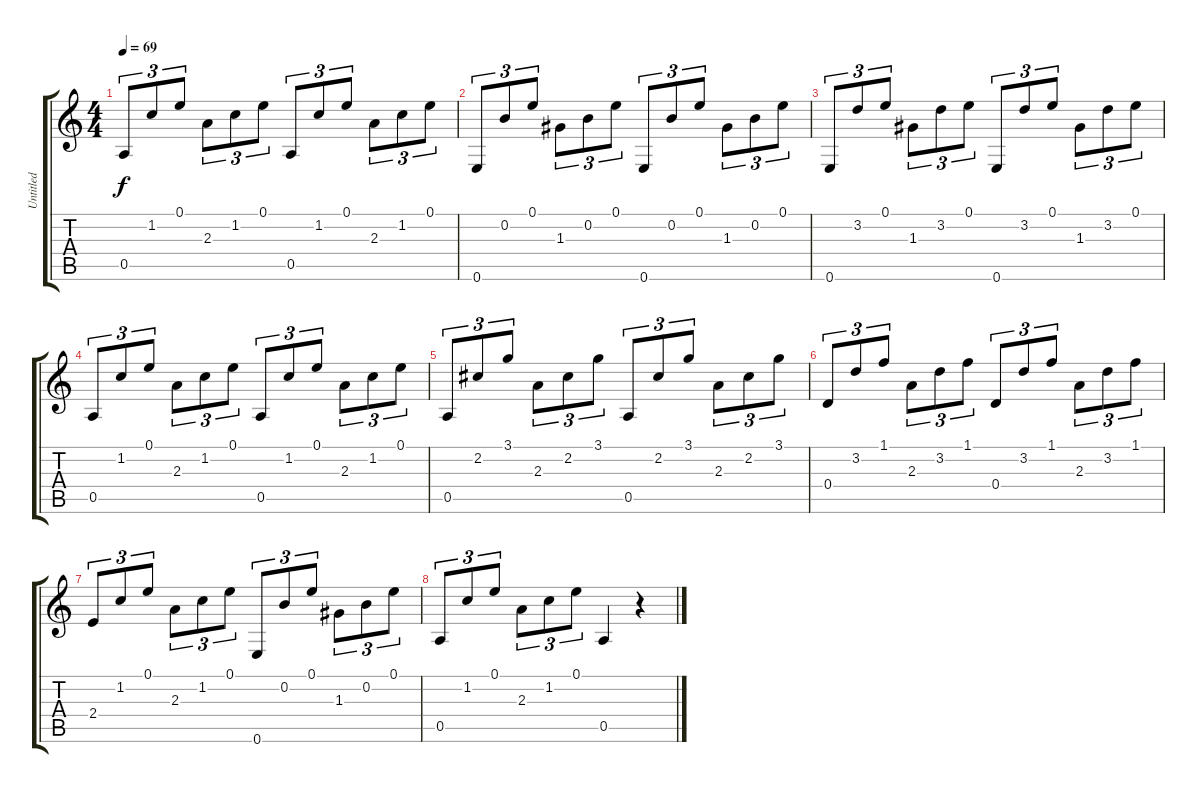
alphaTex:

\track ("Untitled" "Untitled") {instrument acousticguitarnylon}
\staff {score tabs}
\tuning (E4 B3 G3 D3 A2 E2) {hide}
\ts (4 4)
\tempo 69
\clef g2
\ks c
0.5.8{tu (3 2) dy f} 1.2.8{tu (3 2)} 0.1.8{tu (3 2)} 2.3.8{tu (3 2)} 1.2.8{tu (3 2)} 0.1.8{tu (3 2)} 0.5.8{tu (3 2)} 1.2.8{tu (3 2)} 0.1.8{tu (3 2)} 2.3.8{tu (3 2)} 1.2.8{tu (3 2)} 0.1.8{tu (3 2)} |
0.6.8{tu (3 2)} 0.2.8{tu (3 2)} 0.1.8{tu (3 2)} 1.3.8{tu (3 2)} 0.2.8{tu (3 2)} 0.1.8{tu (3 2)} 0.6.8{tu (3 2)} 0.2.8{tu (3 2)} 0.1.8{tu (3 2)} 1.3.8{tu (3 2)} 0.2.8{tu (3 2)} 0.1.8{tu (3 2)} |
0.6.8{tu (3 2)} 3.2.8{tu (3 2)} 0.1.8{tu (3 2)} 1.3.8{tu (3 2)} 3.2.8{tu (3 2)} 0.1.8{tu (3 2)} 0.6.8{tu (3 2)} 3.2.8{tu (3 2)} 0.1.8{tu (3 2)} 1.3.8{tu (3 2)} 3.2.8{tu (3 2)} 0.1.8{tu (3 2)} |
0.5.8{tu (3 2)} 1.2.8{tu (3 2)} 0.1.8{tu (3 2)} 2.3.8{tu (3 2)} 1.2.8{tu (3 2)} 0.1.8{tu (3 2)} 0.5.8{tu (3 2)} 1.2.8{tu (3 2)} 0.1.8{tu (3 2)} 2.3.8{tu (3 2)} 1.2.8{tu (3 2)} 0.1.8{tu (3 2)} |
0.5.8{tu (3 2)} 2.2.8{tu (3 2)} 3.1.8{tu (3 2)} 2.3.8{tu (3 2)} 2.2.8{tu (3 2)} 3.1.8{tu (3 2)} 0.5.8{tu (3 2)} 2.2.8{tu (3 2)} 3.1.8{tu (3 2)} 2.3.8{tu (3 2)} 2.2.8{tu (3 2)} 3.1.8{tu (3 2)} |
0.4.8{tu (3 2)} 3.2.8{tu (3 2)} 1.1.8{tu (3 2)} 2.3.8{tu (3 2)} 3.2.8{tu (3 2)} 1.1.8{tu (3 2)} 0.4.8{tu (3 2)} 3.2.8{tu (3 2)} 1.1.8{tu (3 2)} 2.3.8{tu (3 2)} 3.2.8{tu (3 2)} 1.1.8{tu (3 2)} |
2.4.8{tu (3 2)} 1.2.8{tu (3 2)} 0.1.8{tu (3 2)} 2.3.8{tu (3 2)} 1.2.8{tu (3 2)} 0.1.8{tu (3 2)} 0.6.8{tu (3 2)} 0.2.8{tu (3 2)} 0.1.8{tu (3 2)} 1.3.8{tu (3 2)} 0.2.8{tu (3 2)} 0.1.8{tu (3 2)} |
0.5.8{tu (3 2)} 1.2.8{tu (3 2)} 0.1.8{tu (3 2)} 2.3.8{tu (3 2)} 1.2.8{tu (3 2)} 0.1.8{tu (3 2)} 0.5.4 r.4
